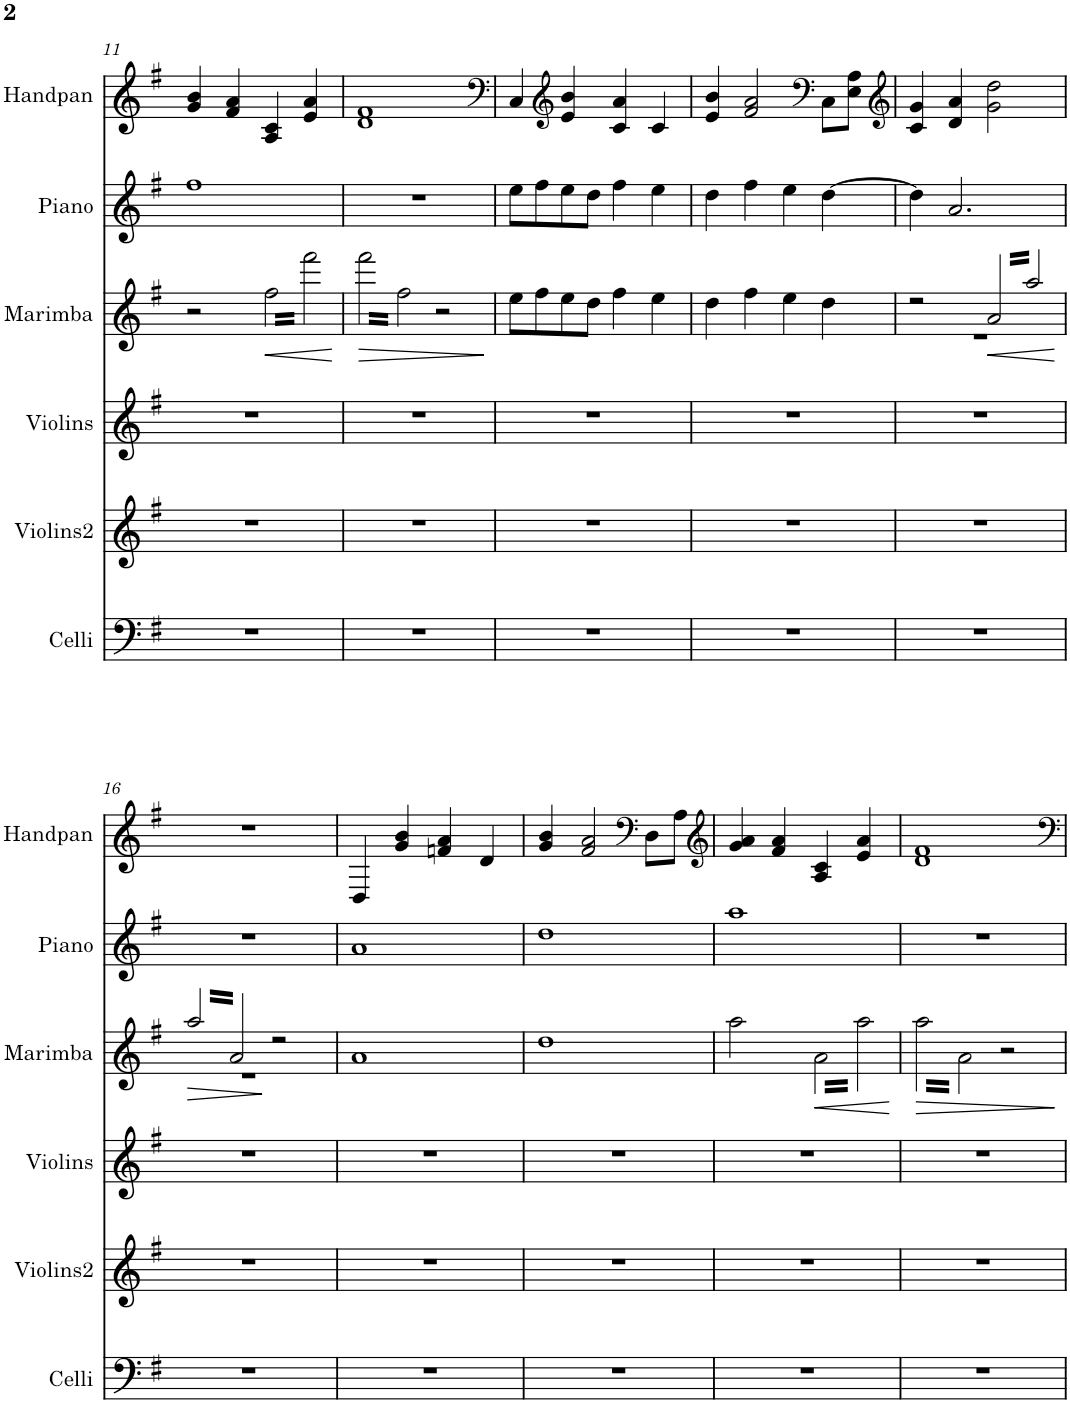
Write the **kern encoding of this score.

**kern	**kern	**kern	**kern	**dynam	**kern	**kern
*part6	*part5	*part4	*part3	*part3	*part2	*part1
*staff6	*staff5	*staff4	*staff3	*staff3	*staff2	*staff1
*I"Celli	*I"Violins2	*I"Violins	*I"Marimba	*	*I"Piano	*I"Handpan
*I'Celli	*I'Violins2	*I'Violins	*I'Marimba	*	*I'Piano	*I'Handpan
!!LO:PB:g=z
*clefF4	*clefG2	*clefG2	*clefG2	*	*clefG2	*clefG2
*k[f#]	*k[f#]	*k[f#]	*k[f#]	*	*k[f#]	*k[f#]
*M4/4	*M4/4	*M4/4	*M4/4	*	*M4/4	*M4/4
=11	=11	=11	=11	=11	=11	=11
1r	1r	1r	2r	.	1ff#	4g/ 4b/
.	.	.	.	.	.	4f#/ 4a/
!	!	!	!	!LO:HP:b	!	!
*	*	*	*tremolo	*	*	*
.	.	.	32ff#\LLL	<	.	4A/ 4c/
.	.	.	32fff#\	.	.	.
.	.	.	32ff#\	.	.	.
.	.	.	32fff#\	.	.	.
.	.	.	32ff#\	.	.	.
.	.	.	32fff#\	.	.	.
.	.	.	32ff#\	.	.	.
.	.	.	32fff#\	.	.	.
.	.	.	32ff#\	.	.	4e/ 4a/
.	.	.	32fff#\	.	.	.
.	.	.	32ff#\	.	.	.
.	.	.	32fff#\	.	.	.
.	.	.	32ff#\	.	.	.
.	.	.	32fff#\	.	.	.
.	.	.	32ff#\	.	.	.
.	.	.	32fff#\JJJ	.	.	.
.	.	.	.	[	.	.
=12	=12	=12	=12	=12	=12	=12
!	!	!	!	!LO:HP:b	!	!
1r	1r	1r	32fff#\LLL	>	1r	1d 1f#
.	.	.	32ff#\	.	.	.
.	.	.	32fff#\	.	.	.
.	.	.	32ff#\	.	.	.
.	.	.	32fff#\	.	.	.
.	.	.	32ff#\	.	.	.
.	.	.	32fff#\	.	.	.
.	.	.	32ff#\	.	.	.
.	.	.	32fff#\	.	.	.
.	.	.	32ff#\	.	.	.
.	.	.	32fff#\	.	.	.
.	.	.	32ff#\	.	.	.
.	.	.	32fff#\	.	.	.
.	.	.	32ff#\	.	.	.
.	.	.	32fff#\	.	.	.
.	.	.	32ff#\JJJ	.	.	.
*	*	*	*Xtremolo	*	*	*
.	.	.	2r	.	.	.
.	.	.	.	.	.	.
.	.	.	.	.	.	.
.	.	.	.	.	.	.
.	.	.	.	.	.	.
.	.	.	.	.	.	.
.	.	.	.	.	.	.
.	.	.	.	.	.	.
.	.	.	.	]	.	.
=13	=13	=13	=13	=13	=13	=13
*	*	*	*	*	*	*clefF4
1r	1r	1r	8ee\L	.	8ee\L	4C/
.	.	.	8ff#\	.	8ff#\	.
*	*	*	*	*	*	*clefG2
.	.	.	8ee\	.	8ee\	4e/ 4b/
.	.	.	8dd\J	.	8dd\J	.
.	.	.	4ff#\	.	4ff#\	4c/ 4a/
.	.	.	4ee\	.	4ee\	4c/
=14	=14	=14	=14	=14	=14	=14
1r	1r	1r	4dd\	.	4dd\	4e/ 4b/
.	.	.	4ff#\	.	4ff#\	2f#/ 2a/
.	.	.	4ee\	.	4ee\	.
*	*	*	*	*	*	*clefF4
.	.	.	4dd\	.	[4dd\	8C\L
.	.	.	.	.	.	8E\ 8A\J
=15	=15	=15	=15	=15	=15	=15
*	*	*	*	*	*	*clefG2
*	*	*	*^	*	*	*
1r	1r	1r	2r	1r	.	4dd\]	4c/ 4g/
.	.	.	.	.	.	2.a/	4d/ 4a/
!	!	!	!	!	!LO:HP:b	!	!
*	*	*	*tremolo	*	*	*	*
.	.	.	32a/LLL	.	<	.	2g\ 2dd\
.	.	.	32aa/	.	.	.	.
.	.	.	32a/	.	.	.	.
.	.	.	32aa/	.	.	.	.
.	.	.	32a/	.	.	.	.
.	.	.	32aa/	.	.	.	.
.	.	.	32a/	.	.	.	.
.	.	.	32aa/	.	.	.	.
.	.	.	32a/	.	.	.	.
.	.	.	32aa/	.	.	.	.
.	.	.	32a/	.	.	.	.
.	.	.	32aa/	.	.	.	.
.	.	.	32a/	.	.	.	.
.	.	.	32aa/	.	.	.	.
.	.	.	32a/	.	.	.	.
.	.	.	32aa/JJJ	.	.	.	.
*	*	*	*v	*v	*	*	*
.	.	.	.	[	.	.
!!LO:LB:g=z
=16	=16	=16	=16	=16	=16	=16
!	!	!	!	!LO:HP:b	!	!
*	*	*	*^	*	*	*
1r	1r	1r	32aa/LLL	1r	>	1r	1r
.	.	.	32a/	.	.	.	.
.	.	.	32aa/	.	.	.	.
.	.	.	32a/	.	.	.	.
.	.	.	32aa/	.	.	.	.
.	.	.	32a/	.	.	.	.
.	.	.	32aa/	.	.	.	.
.	.	.	32a/	.	.	.	.
.	.	.	32aa/	.	.	.	.
.	.	.	32a/	.	.	.	.
.	.	.	32aa/	.	.	.	.
.	.	.	32a/	.	.	.	.
.	.	.	32aa/	.	.	.	.
.	.	.	32a/	.	.	.	.
.	.	.	32aa/	.	.	.	.
.	.	.	32a/JJJ	.	.	.	.
*	*	*	*Xtremolo	*	*	*	*
.	.	.	2r	.	]	.	.
.	.	.	.	.	.	.	.
.	.	.	.	.	.	.	.
.	.	.	.	.	.	.	.
.	.	.	.	.	.	.	.
.	.	.	.	.	.	.	.
.	.	.	.	.	.	.	.
.	.	.	.	.	.	.	.
*	*	*	*v	*v	*	*	*
=17	=17	=17	=17	=17	=17	=17
1r	1r	1r	1a	.	1a	4D/
.	.	.	.	.	.	4g/ 4b/
.	.	.	.	.	.	4fn/ 4a/
.	.	.	.	.	.	4d/
=18	=18	=18	=18	=18	=18	=18
1r	1r	1r	1dd	.	1dd	4g/ 4b/
.	.	.	.	.	.	2f#/ 2a/
*	*	*	*	*	*	*clefF4
.	.	.	.	.	.	8D\L
.	.	.	.	.	.	8A\J
=19	=19	=19	=19	=19	=19	=19
*	*	*	*	*	*	*clefG2
1r	1r	1r	2aa\	.	1aa	4g/ 4a/
.	.	.	.	.	.	4f#/ 4a/
!	!	!	!	!LO:HP:b	!	!
*	*	*	*tremolo	*	*	*
.	.	.	32a\LLL	<	.	4A/ 4c/
.	.	.	32aa\	.	.	.
.	.	.	32a\	.	.	.
.	.	.	32aa\	.	.	.
.	.	.	32a\	.	.	.
.	.	.	32aa\	.	.	.
.	.	.	32a\	.	.	.
.	.	.	32aa\	.	.	.
.	.	.	32a\	.	.	4e/ 4a/
.	.	.	32aa\	.	.	.
.	.	.	32a\	.	.	.
.	.	.	32aa\	.	.	.
.	.	.	32a\	.	.	.
.	.	.	32aa\	.	.	.
.	.	.	32a\	.	.	.
.	.	.	32aa\JJJ	.	.	.
.	.	.	.	[	.	.
=20	=20	=20	=20	=20	=20	=20
!	!	!	!	!LO:HP:b	!	!
1r	1r	1r	32aa\LLL	>	1r	1d 1f#
.	.	.	32a\	.	.	.
.	.	.	32aa\	.	.	.
.	.	.	32a\	.	.	.
.	.	.	32aa\	.	.	.
.	.	.	32a\	.	.	.
.	.	.	32aa\	.	.	.
.	.	.	32a\	.	.	.
.	.	.	32aa\	.	.	.
.	.	.	32a\	.	.	.
.	.	.	32aa\	.	.	.
.	.	.	32a\	.	.	.
.	.	.	32aa\	.	.	.
.	.	.	32a\	.	.	.
.	.	.	32aa\	.	.	.
.	.	.	32a\JJJ	.	.	.
*	*	*	*Xtremolo	*	*	*
.	.	.	2r	.	.	.
.	.	.	.	.	.	.
.	.	.	.	.	.	.
.	.	.	.	.	.	.
.	.	.	.	.	.	.
.	.	.	.	.	.	.
.	.	.	.	.	.	.
.	.	.	.	.	.	.
.	.	.	.	]	.	.
=	=	=	=	=	=	=
*-	*-	*-	*-	*-	*-	*-
